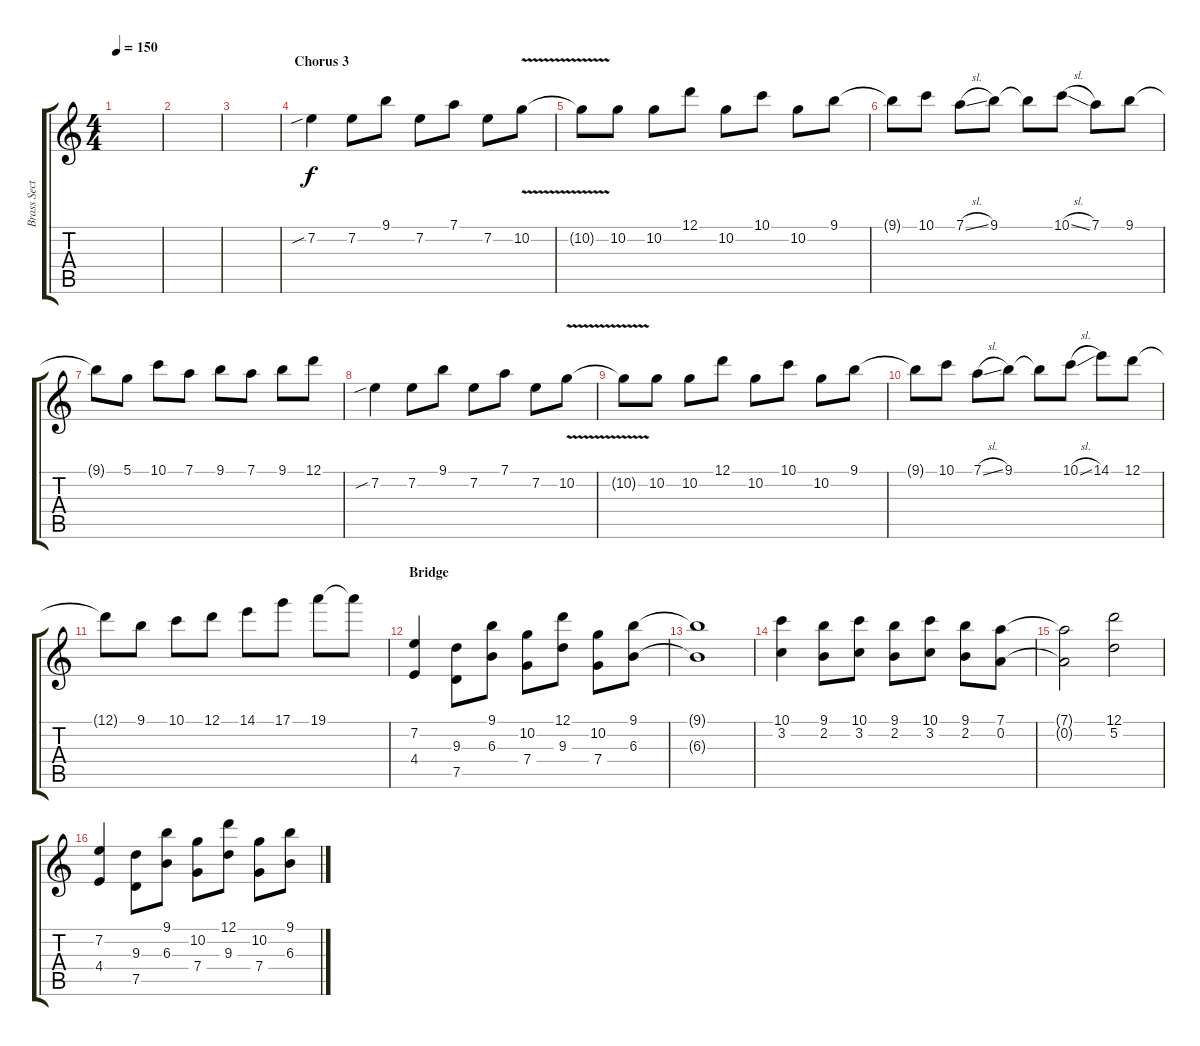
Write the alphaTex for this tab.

\track ("Brass Section 1" "Brass Sect") {instrument brasssection}
\staff {score tabs}
\tuning (D5 A4 F4 C4 G3 C3) {hide}
\ts (4 4)
\tempo 150
\clef g2
\ks c
|
|
|
\section ("" "Chorus 3")
7.2{sib}.4{dy f} 7.2.8 9.1.8 7.2.8 7.1.8 7.2.8 10.2{v}.8 |
10.2{t}.8 10.2.8 10.2.8 12.1.8 10.2.8 10.1.8 10.2.8 9.1.8 |
9.1{t}.8 10.1.8 7.1{sl}.8 9.1.8 9.1{t}.8 10.1{sl}.8 7.1.8 9.1.8 |
9.1{t}.8 5.1.8 10.1.8 7.1.8 9.1.8 7.1.8 9.1.8 12.1.8 |
7.2{sib}.4 7.2.8 9.1.8 7.2.8 7.1.8 7.2.8 10.2{v}.8 |
10.2{t}.8 10.2.8 10.2.8 12.1.8 10.2.8 10.1.8 10.2.8 9.1.8 |
9.1{t}.8 10.1.8 7.1{sl}.8 9.1.8 9.1{t}.8 10.1{sl}.8 14.1.8 12.1.8 |
12.1{t}.8 9.1.8 10.1.8 12.1.8 14.1.8 17.1.8 19.1.8 19.1{t}.8 |
\section ("" "Bridge")
(7.2 4.4).4 (9.3 7.5).8 (9.1 6.3).8 (10.2 7.4).8 (12.1 9.3).8 (10.2 7.4).8 (9.1 6.3).8 |
(9.1{t} 6.3{t}).1 |
(10.1 3.2).4 (9.1 2.2).8 (10.1 3.2).8 (9.1 2.2).8 (10.1 3.2).8 (9.1 2.2).8 (7.1 0.2).8 |
(7.1{t} 0.2{t}).2 (12.1 5.2).2 |
(7.2 4.4).4 (9.3 7.5).8 (9.1 6.3).8 (10.2 7.4).8 (12.1 9.3).8 (10.2 7.4).8 (9.1 6.3).8
